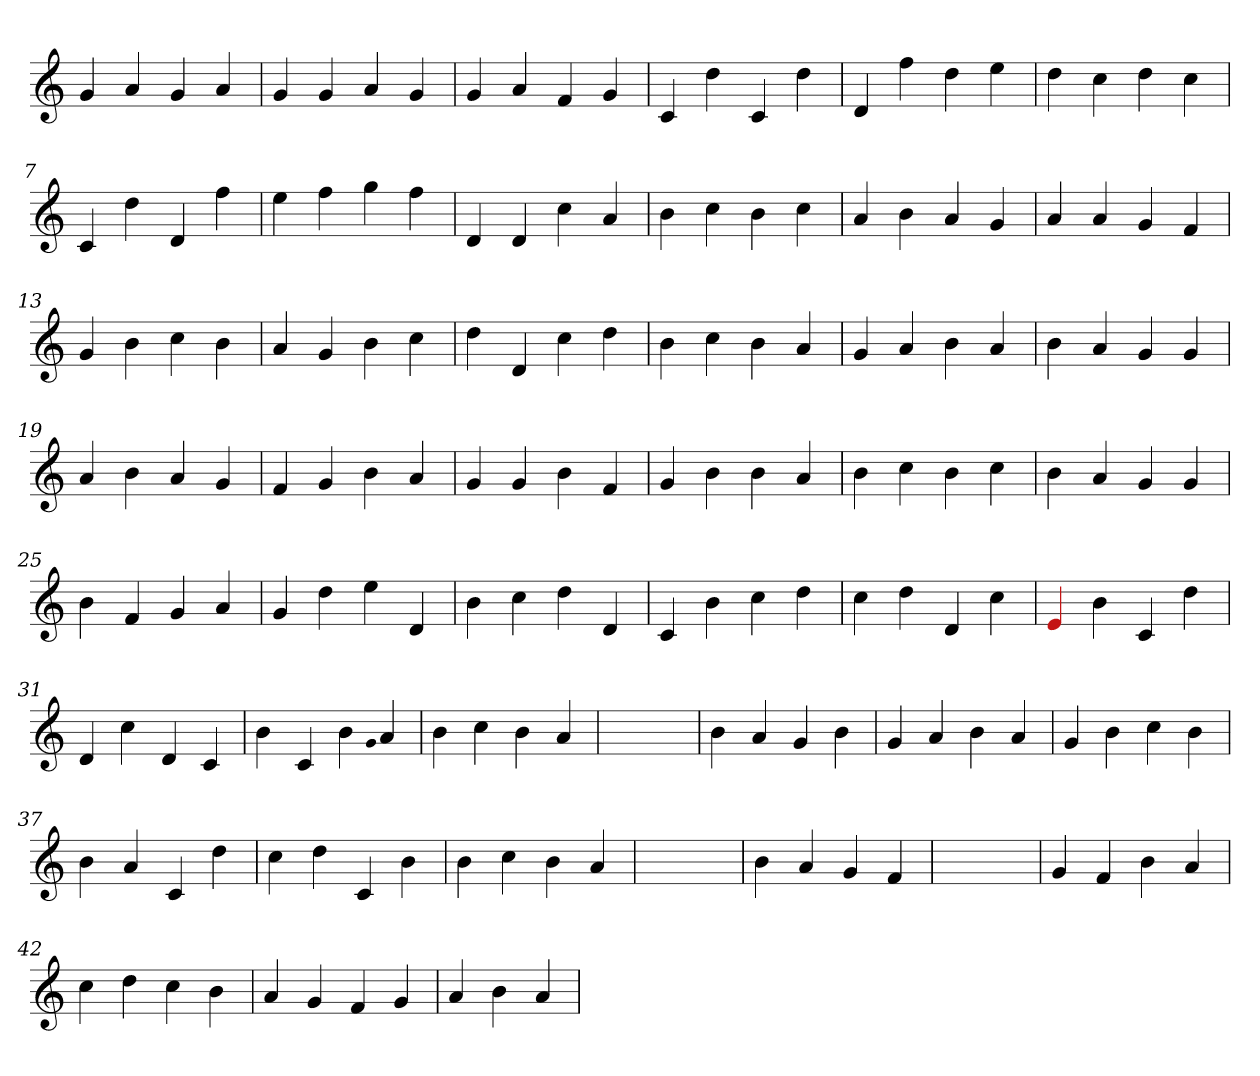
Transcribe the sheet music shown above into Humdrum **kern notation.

**kern
*part1
*staff1
*clefG2
=1
4g
4a
4g
4a
=2
4g
4g
4a
4g
=3
4g
4a
4f
4g
=4
4c
4dd
4c
4dd
=5
4d
4ff
4dd
4ee
=6
4dd
4cc
4dd
4cc
=7
4c
4dd
4d
4ff
=8
4ee
4ff
4gg
4ff
=9
4d
4d
4cc
4a
=10
4b
4cc
4b
4cc
=11
4a
4b
4a
4g
=12
4a
4a
4g
4f
=13
4g
4b
4cc
4b
=14
4a
4g
4b
4cc
=15
4dd
4d
4cc
4dd
=16
4b
4cc
4b
4a
=17
4g
4a
4b
4a
=18
4b
4a
4g
4g
=19
4a
4b
4a
4g
=20
4f
4g
4b
4a
=21
4g
4g
4b
4f
=22
4g
4b
4b
4a
=23
4b
4cc
4b
4cc
=24
4b
4a
4g
4g
=25
4b
4f
4g
4a
=26
4g
4dd
4ee
4d
=27
4b
4cc
4dd
4d
=28
4c
4b
4cc
4dd
=29
4cc
4dd
4d
4cc
=30
4Re
4b
4c
4dd
=31
4d
4cc
4d
4c
=32
4b
4c
4b
qqg
4a
=33
4b
4cc
4b
4a
=34
1ryy
=34
4b
4a
4g
4b
=35
4g
4a
4b
4a
=36
4g
4b
4cc
4b
=37
4b
4a
4c
4dd
=38
4cc
4dd
4c
4b
=39
4b
4cc
4b
4a
=40
1ryy
=40
4b
4a
4g
4f
=41
1ryy
=41
4g
4f
4b
4a
=42
4cc
4dd
4cc
4b
=43
4a
4g
4f
4g
=44
4a
4b
4a
=
*-
